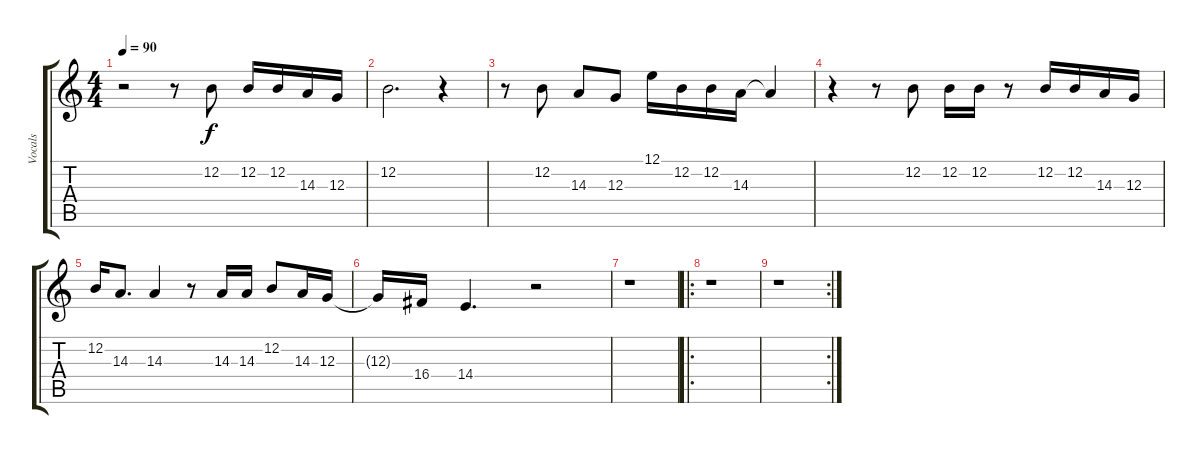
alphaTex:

\track ("Vocals" "Vocals") {instrument lead2sawtooth}
\staff {score tabs}
\tuning (E4 B3 G3 D3 A2 E2) {hide}
\ts (4 4)
\tempo 90
\clef g2
\ks c
r.2{dy f} r.8 12.2.8 12.2.16 12.2.16 14.3.16 12.3.16 |
12.2.2{d} r.4 |
r.8 12.2.8 14.3.8 12.3.8 12.1.16 12.2.16 12.2.16 14.3.16 14.3{t}.4 |
r.4 r.8 12.2.8 12.2.16 12.2.16 r.8 12.2.16 12.2.16 14.3.16 12.3.16 |
12.2.16 14.3.8{d} 14.3.4 r.8 14.3.16 14.3.16 12.2.8 14.3.16 12.3.16 |
12.3{t}.16 16.4.16 14.4.4{d} r.2 |
r.1 |
\ro
r.1 |
\rc 2
r.1
